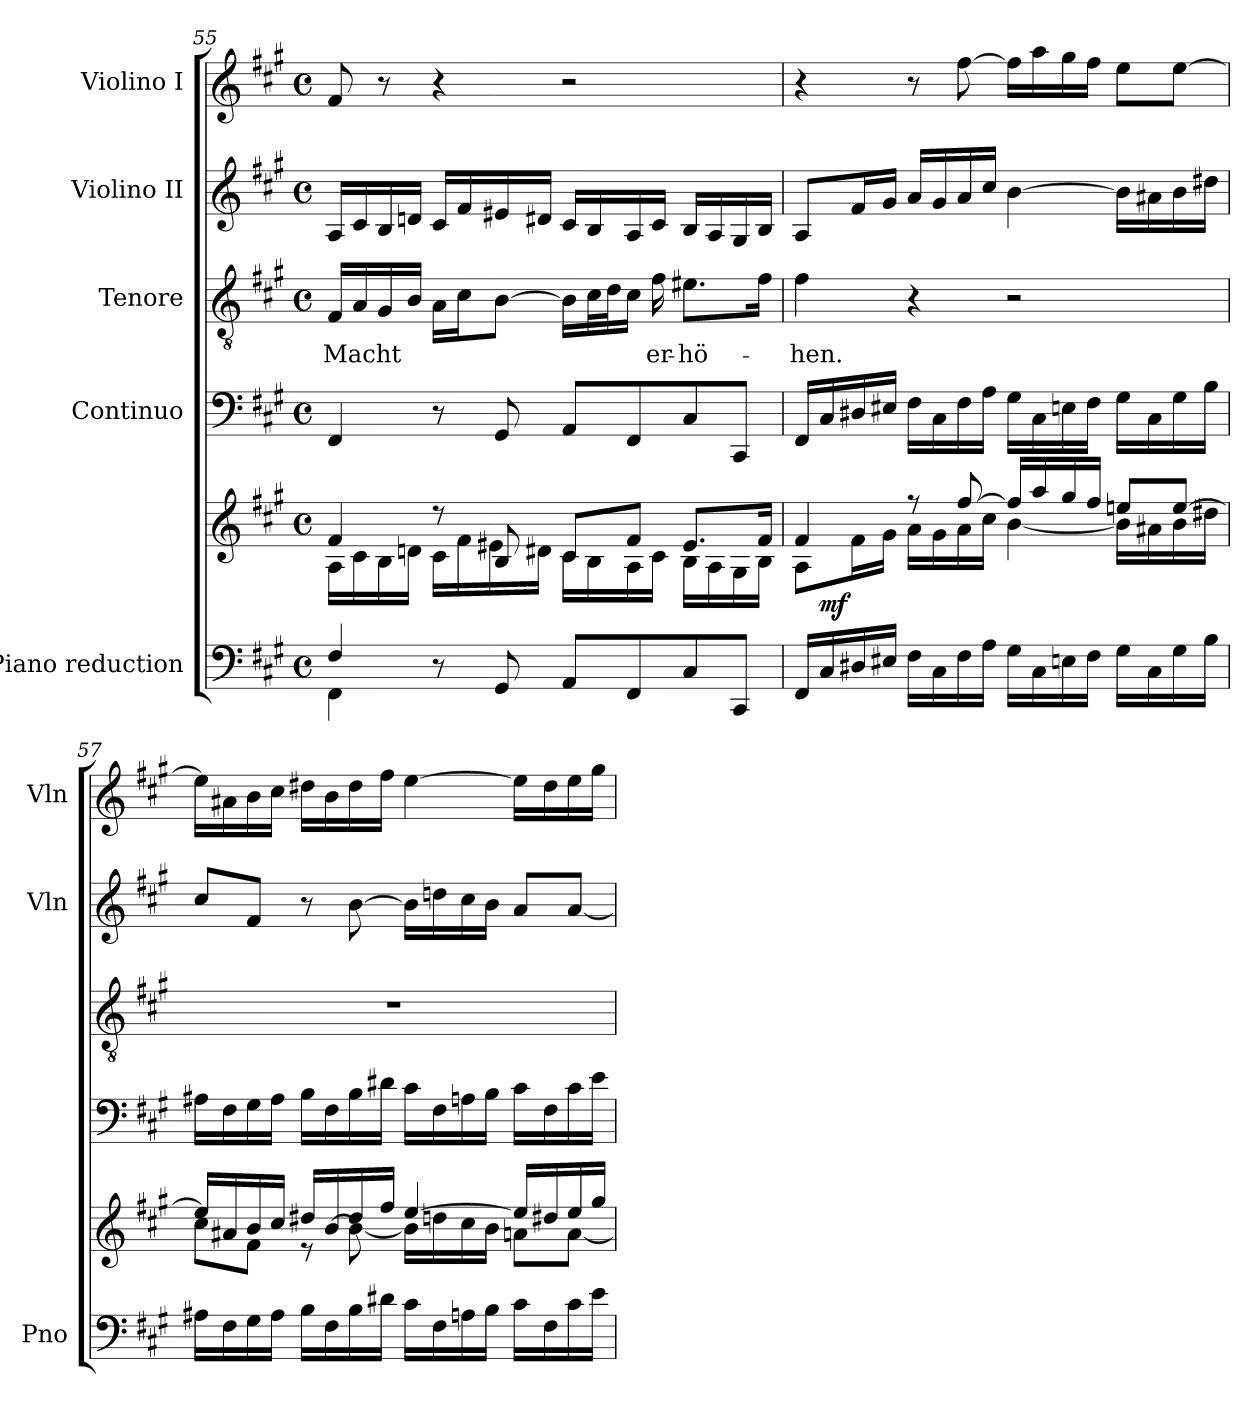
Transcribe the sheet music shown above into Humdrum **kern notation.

**kern	**kern	**dynam	**kern	**kern	**text	**kern	**kern
*part5	*part5	*part5	*part4	*part3	*part3	*part2	*part1
*staff6	*staff5	*staff5/6	*staff4	*staff3	*staff3	*staff2	*staff1
*I"Piano reduction	*	*	*I"Continuo	*I"Tenore	*	*I"Violino II	*I"Violino I
*I'Pno	*	*	*	*	*	*I'Vln	*I'Vln
*clefF4	*clefG2	*	*clefF4	*clefGv2	*	*clefG2	*clefG2
*k[f#c#g#]	*k[f#c#g#]	*	*k[f#c#g#]	*k[f#c#g#]	*	*k[f#c#g#]	*k[f#c#g#]
*M4/4	*M4/4	*	*M4/4	*M4/4	*	*M4/4	*M4/4
*met(c)	*met(c)	*	*met(c)	*met(c)	*	*met(c)	*met(c)
=55	=55	=55	=55	=55	=55	=55	=55
*^	*^	*	*	*	*	*	*
!	!	!	!	!	!	!	!LO:LY:b	!	!
4F#/	4FF#\	4f#/	16A\LL	.	4FF#/	16F#/LL	Macht	16A/LL	8f#/
.	.	.	16c#\	.	.	16A/	.	16c#/	.
.	.	.	16B\	.	.	16G#/	.	16B/	8r
.	.	.	16dn\JJ	.	.	16B/JJ	.	16dn/JJ	.
8r	8ryy	8r	16c#\LL	.	8r	16A\LL	.	16c#/LL	4r
.	.	.	16f#\	.	.	16c#\J	.	16f#/	.
8GG#/	8ryy	8B/	16e#X\	.	8GG#/	[8B\J	.	16e#X/	.
.	.	.	16d#X\JJ	.	.	.	.	16d#X/JJ	.
8AA/L	2ryy	8c#/L	16c#\LL	.	8AA/L	16B\LL]	.	16c#/LL	2r
.	.	.	16B\	.	.	32c#\L	.	16B/	.
.	.	.	.	.	.	32d\J	.	.	.
8FF#/	.	8f#/J	16A\	.	8FF#/	16c#\JJ	.	16A/	.
!	!	!	!	!	!	!	!LO:LY:b	!	!
.	.	.	16c#\JJ	.	.	16f#\	er-	16c#/JJ	.
!	!	!	!	!	!	!	!LO:LY:b	!	!
8C#/	.	8.e#/L	16B\LL	.	8C#/	8.e#X\L	-hö-	16B/LL	.
.	.	.	16A\	.	.	.	.	16A/	.
8CC#/J	.	.	16G#\	.	8CC#/J	.	.	16G#/	.
.	.	16f#/Jk	16B\JJ	.	.	16f#\Jk	.	16B/JJ	.
*v	*v	*	*	*	*	*	*	*	*
!!LO:LB:g=z
=56	=56	=56	=56	=56	=56	=56	=56	=56
!	!	!	!	!	!	!LO:LY:b	!	!
*	*	*^	*	*	*	*	*	*
16FF#/LL	4f#/	8A\L	16ryy	.	16FF#/LL	4f#\	-hen.	8A/L	4r
!	!	!	!	!LO:DY:b	!	!	!	!	!
16C#/	.	.	2...ryy	mf	16C#/	.	.	.	.
16D#X/	.	16f#\L	.	.	16D#X/	.	.	16f#/L	.
16E#X/JJ	.	16g#\JJ	.	.	16E#X/JJ	.	.	16g#/JJ	.
16F#\LL	8r	16a\LL	.	.	16F#\LL	4r	.	16a/LL	8r
16C#\	.	16g#\	.	.	16C#\	.	.	16g#/	.
16F#\	[8ff#/	16a\	.	.	16F#\	.	.	16a/	[8ff#\
16A\JJ	.	16cc#\JJ	.	.	16A\JJ	.	.	16cc#/JJ	.
16G#\LL	16ff#/LL]	[4b\	.	.	16G#\LL	2r	.	[4b\	16ff#\LL]
16C#\	16aa/	.	.	.	16C#\	.	.	.	16aa\
16En\	16gg#/	.	.	.	16En\	.	.	.	16gg#\
16F#\JJ	16ff#/JJ	.	.	.	16F#\JJ	.	.	.	16ff#\JJ
16G#\LL	8een/L	16b\LL]	.	.	16G#\LL	.	.	16b\LL]	8ee\L
16C#\	.	16a#X\	.	.	16C#\	.	.	16a#X\	.
16G#\	[8ee/J	16b\	.	.	16G#\	.	.	16b\	[8ee\J
16B\JJ	.	16dd#X\JJ	.	.	16B\JJ	.	.	16dd#X\JJ	.
*	*	*v	*v	*	*	*	*	*	*
=57	=57	=57	=57	=57	=57	=57	=57	=57
16A#X\LL	16ee/LL]	8cc#\L	.	16A#X\LL	1r	.	8cc#/L	16ee\LL]
16F#\	16a#X/	.	.	16F#\	.	.	.	16a#X\
16G#\	16b/	8f#\J	.	16G#\	.	.	8f#/J	16b\
16A#\JJ	16cc#/JJ	.	.	16A#\JJ	.	.	.	16cc#\JJ
16B\LL	16dd#X/LL	8r	.	16B\LL	.	.	8r	16dd#X\LL
16F#\	[<16b/	.	.	16F#\	.	.	.	16b\
16B\	16dd#/	8b\_	.	16B\	.	.	[8b\	16dd#\
16d#X\JJ	16ff#/JJ	.	.	16d#X\JJ	.	.	.	16ff#\JJ
16c#\LL	[4ee/	16b\LL]	.	16c#\LL	.	.	16b\LL]	[4ee\
16F#\	.	16ddn\	.	16F#\	.	.	16ddn\	.
16An\	.	16cc#\	.	16An\	.	.	16cc#\	.
16B\JJ	.	16b\JJ	.	16B\JJ	.	.	16b\JJ	.
16c#\LL	16ee/LL]	8an\L	.	16c#\LL	.	.	8a/L	16ee\LL]
16F#\	16dd#X/	.	.	16F#\	.	.	.	16dd#\
16c#\	16ee/	[8a\J	.	16c#\	.	.	[8a/J	16ee\
16e\JJ	16gg#/JJ	.	.	16e\JJ	.	.	.	16gg#\JJ
*	*v	*v	*	*	*	*	*	*
=	=	=	=	=	=	=	=
*-	*-	*-	*-	*-	*-	*-	*-
